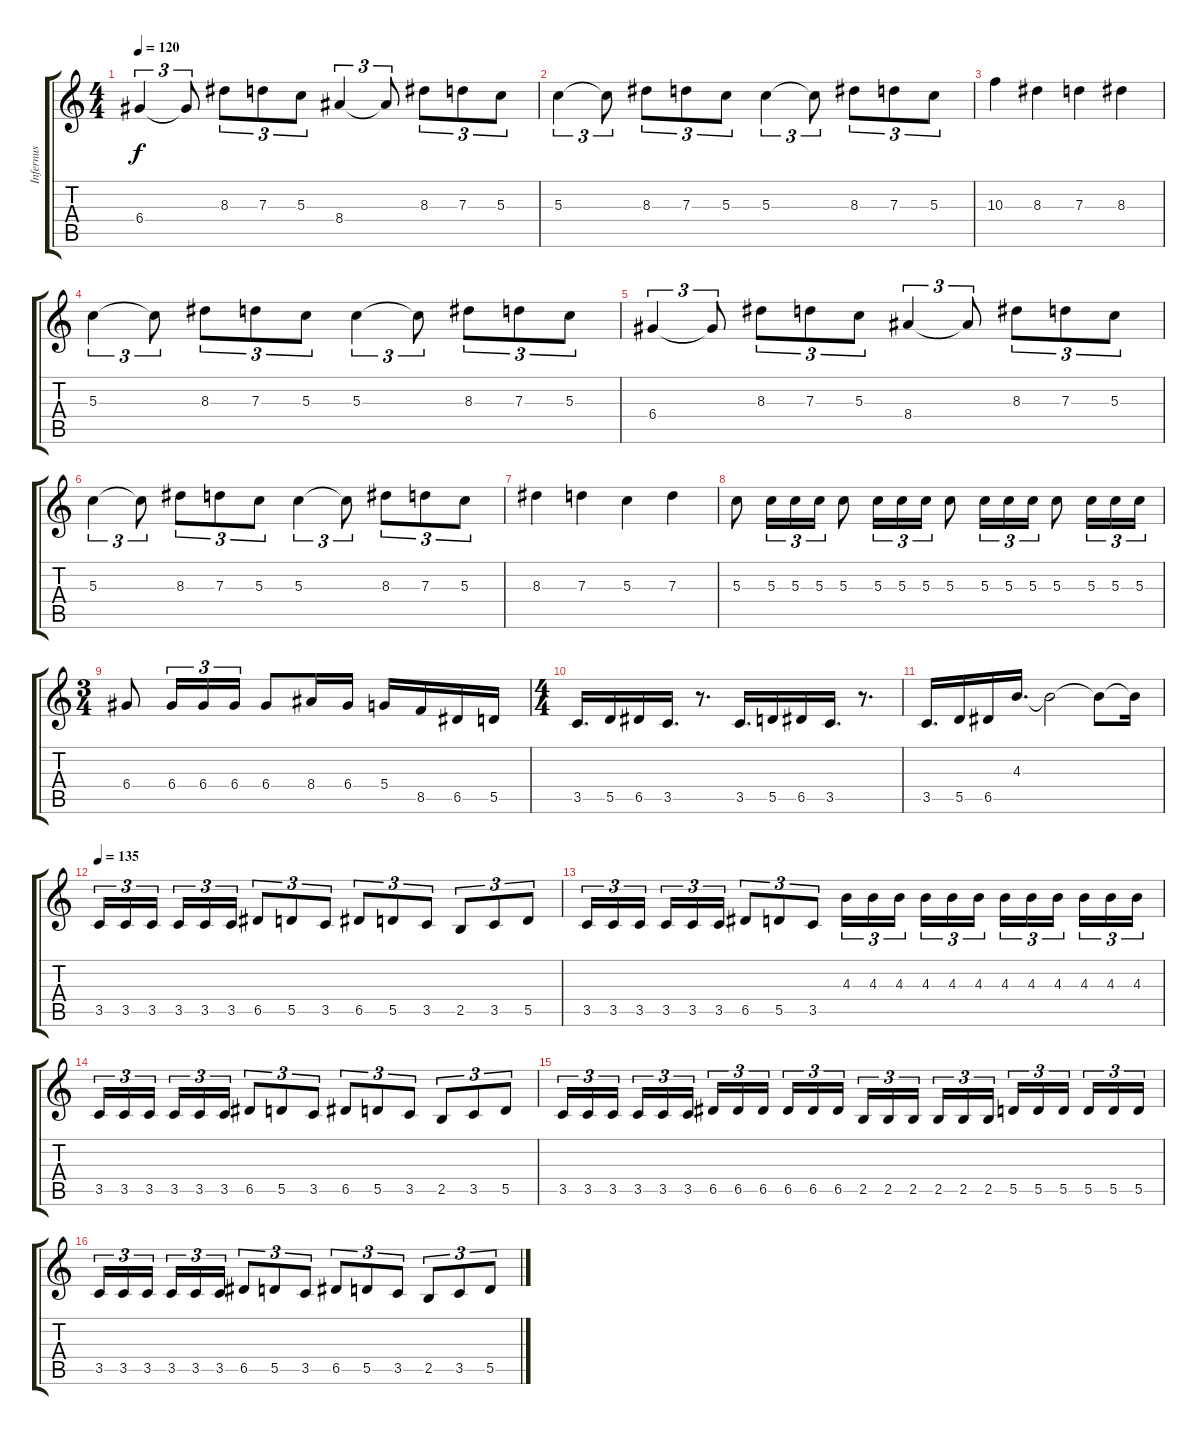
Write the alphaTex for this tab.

\track ("Infernus" "Infernus") {instrument distortionguitar}
\staff {score tabs}
\tuning (E4 B3 G3 D3 A2 E2) {hide}
\ts (4 4)
\tempo 120
\clef g2
\ks c
6.4.4{tu (3 2) dy f} 6.4{t}.8{tu (3 2)} 8.3.8{tu (3 2)} 7.3.8{tu (3 2)} 5.3.8{tu (3 2)} 8.4.4{tu (3 2)} 8.4{t}.8{tu (3 2)} 8.3.8{tu (3 2)} 7.3.8{tu (3 2)} 5.3.8{tu (3 2)} |
5.3.4{tu (3 2)} 5.3{t}.8{tu (3 2)} 8.3.8{tu (3 2)} 7.3.8{tu (3 2)} 5.3.8{tu (3 2)} 5.3.4{tu (3 2)} 5.3{t}.8{tu (3 2)} 8.3.8{tu (3 2)} 7.3.8{tu (3 2)} 5.3.8{tu (3 2)} |
10.3.4 8.3.4 7.3.4 8.3.4 |
5.3.4{tu (3 2)} 5.3{t}.8{tu (3 2)} 8.3.8{tu (3 2)} 7.3.8{tu (3 2)} 5.3.8{tu (3 2)} 5.3.4{tu (3 2)} 5.3{t}.8{tu (3 2)} 8.3.8{tu (3 2)} 7.3.8{tu (3 2)} 5.3.8{tu (3 2)} |
6.4.4{tu (3 2)} 6.4{t}.8{tu (3 2)} 8.3.8{tu (3 2)} 7.3.8{tu (3 2)} 5.3.8{tu (3 2)} 8.4.4{tu (3 2)} 8.4{t}.8{tu (3 2)} 8.3.8{tu (3 2)} 7.3.8{tu (3 2)} 5.3.8{tu (3 2)} |
5.3.4{tu (3 2)} 5.3{t}.8{tu (3 2)} 8.3.8{tu (3 2)} 7.3.8{tu (3 2)} 5.3.8{tu (3 2)} 5.3.4{tu (3 2)} 5.3{t}.8{tu (3 2)} 8.3.8{tu (3 2)} 7.3.8{tu (3 2)} 5.3.8{tu (3 2)} |
8.3.4 7.3.4 5.3.4 7.3.4 |
5.3.8 5.3.16{tu (3 2)} 5.3.16{tu (3 2)} 5.3.16{tu (3 2)} 5.3.8 5.3.16{tu (3 2)} 5.3.16{tu (3 2)} 5.3.16{tu (3 2)} 5.3.8 5.3.16{tu (3 2)} 5.3.16{tu (3 2)} 5.3.16{tu (3 2)} 5.3.8 5.3.16{tu (3 2)} 5.3.16{tu (3 2)} 5.3.16{tu (3 2)} |
\ts (3 4)
6.4.8 6.4.16{tu (3 2)} 6.4.16{tu (3 2)} 6.4.16{tu (3 2)} 6.4.8 8.4.16 6.4.16 5.4.16 8.5.16 6.5.16 5.5.16 |
\ts (4 4)
3.5.16{d} 5.5.16 6.5.16 3.5.16{d} r.8{d} 3.5.16{d} 5.5.16 6.5.16 3.5.16{d} r.8{d} |
3.5.16{d} 5.5.16 6.5.16 4.3.16{d} 4.3{t}.2 4.3{t}.8 4.3{t}.16 |
\tempo 135
3.5.16{tu (3 2)} 3.5.16{tu (3 2)} 3.5.16{tu (3 2) beam splitsecondary} 3.5.16{tu (3 2)} 3.5.16{tu (3 2)} 3.5.16{tu (3 2)} 6.5.8{tu (3 2)} 5.5.8{tu (3 2)} 3.5.8{tu (3 2)} 6.5.8{tu (3 2)} 5.5.8{tu (3 2)} 3.5.8{tu (3 2)} 2.5.8{tu (3 2)} 3.5.8{tu (3 2)} 5.5.8{tu (3 2)} |
3.5.16{tu (3 2)} 3.5.16{tu (3 2)} 3.5.16{tu (3 2) beam splitsecondary} 3.5.16{tu (3 2)} 3.5.16{tu (3 2)} 3.5.16{tu (3 2)} 6.5.8{tu (3 2)} 5.5.8{tu (3 2)} 3.5.8{tu (3 2)} 4.3.16{tu (3 2)} 4.3.16{tu (3 2)} 4.3.16{tu (3 2) beam splitsecondary} 4.3.16{tu (3 2)} 4.3.16{tu (3 2)} 4.3.16{tu (3 2)} 4.3.16{tu (3 2)} 4.3.16{tu (3 2)} 4.3.16{tu (3 2) beam splitsecondary} 4.3.16{tu (3 2)} 4.3.16{tu (3 2)} 4.3.16{tu (3 2)} |
3.5.16{tu (3 2)} 3.5.16{tu (3 2)} 3.5.16{tu (3 2) beam splitsecondary} 3.5.16{tu (3 2)} 3.5.16{tu (3 2)} 3.5.16{tu (3 2)} 6.5.8{tu (3 2)} 5.5.8{tu (3 2)} 3.5.8{tu (3 2)} 6.5.8{tu (3 2)} 5.5.8{tu (3 2)} 3.5.8{tu (3 2)} 2.5.8{tu (3 2)} 3.5.8{tu (3 2)} 5.5.8{tu (3 2)} |
3.5.16{tu (3 2)} 3.5.16{tu (3 2)} 3.5.16{tu (3 2) beam splitsecondary} 3.5.16{tu (3 2)} 3.5.16{tu (3 2)} 3.5.16{tu (3 2)} 6.5.16{tu (3 2)} 6.5.16{tu (3 2)} 6.5.16{tu (3 2) beam splitsecondary} 6.5.16{tu (3 2)} 6.5.16{tu (3 2)} 6.5.16{tu (3 2)} 2.5.16{tu (3 2)} 2.5.16{tu (3 2)} 2.5.16{tu (3 2) beam splitsecondary} 2.5.16{tu (3 2)} 2.5.16{tu (3 2)} 2.5.16{tu (3 2)} 5.5.16{tu (3 2)} 5.5.16{tu (3 2)} 5.5.16{tu (3 2) beam splitsecondary} 5.5.16{tu (3 2)} 5.5.16{tu (3 2)} 5.5.16{tu (3 2)} |
3.5.16{tu (3 2)} 3.5.16{tu (3 2)} 3.5.16{tu (3 2) beam splitsecondary} 3.5.16{tu (3 2)} 3.5.16{tu (3 2)} 3.5.16{tu (3 2)} 6.5.8{tu (3 2)} 5.5.8{tu (3 2)} 3.5.8{tu (3 2)} 6.5.8{tu (3 2)} 5.5.8{tu (3 2)} 3.5.8{tu (3 2)} 2.5.8{tu (3 2)} 3.5.8{tu (3 2)} 5.5.8{tu (3 2)}
